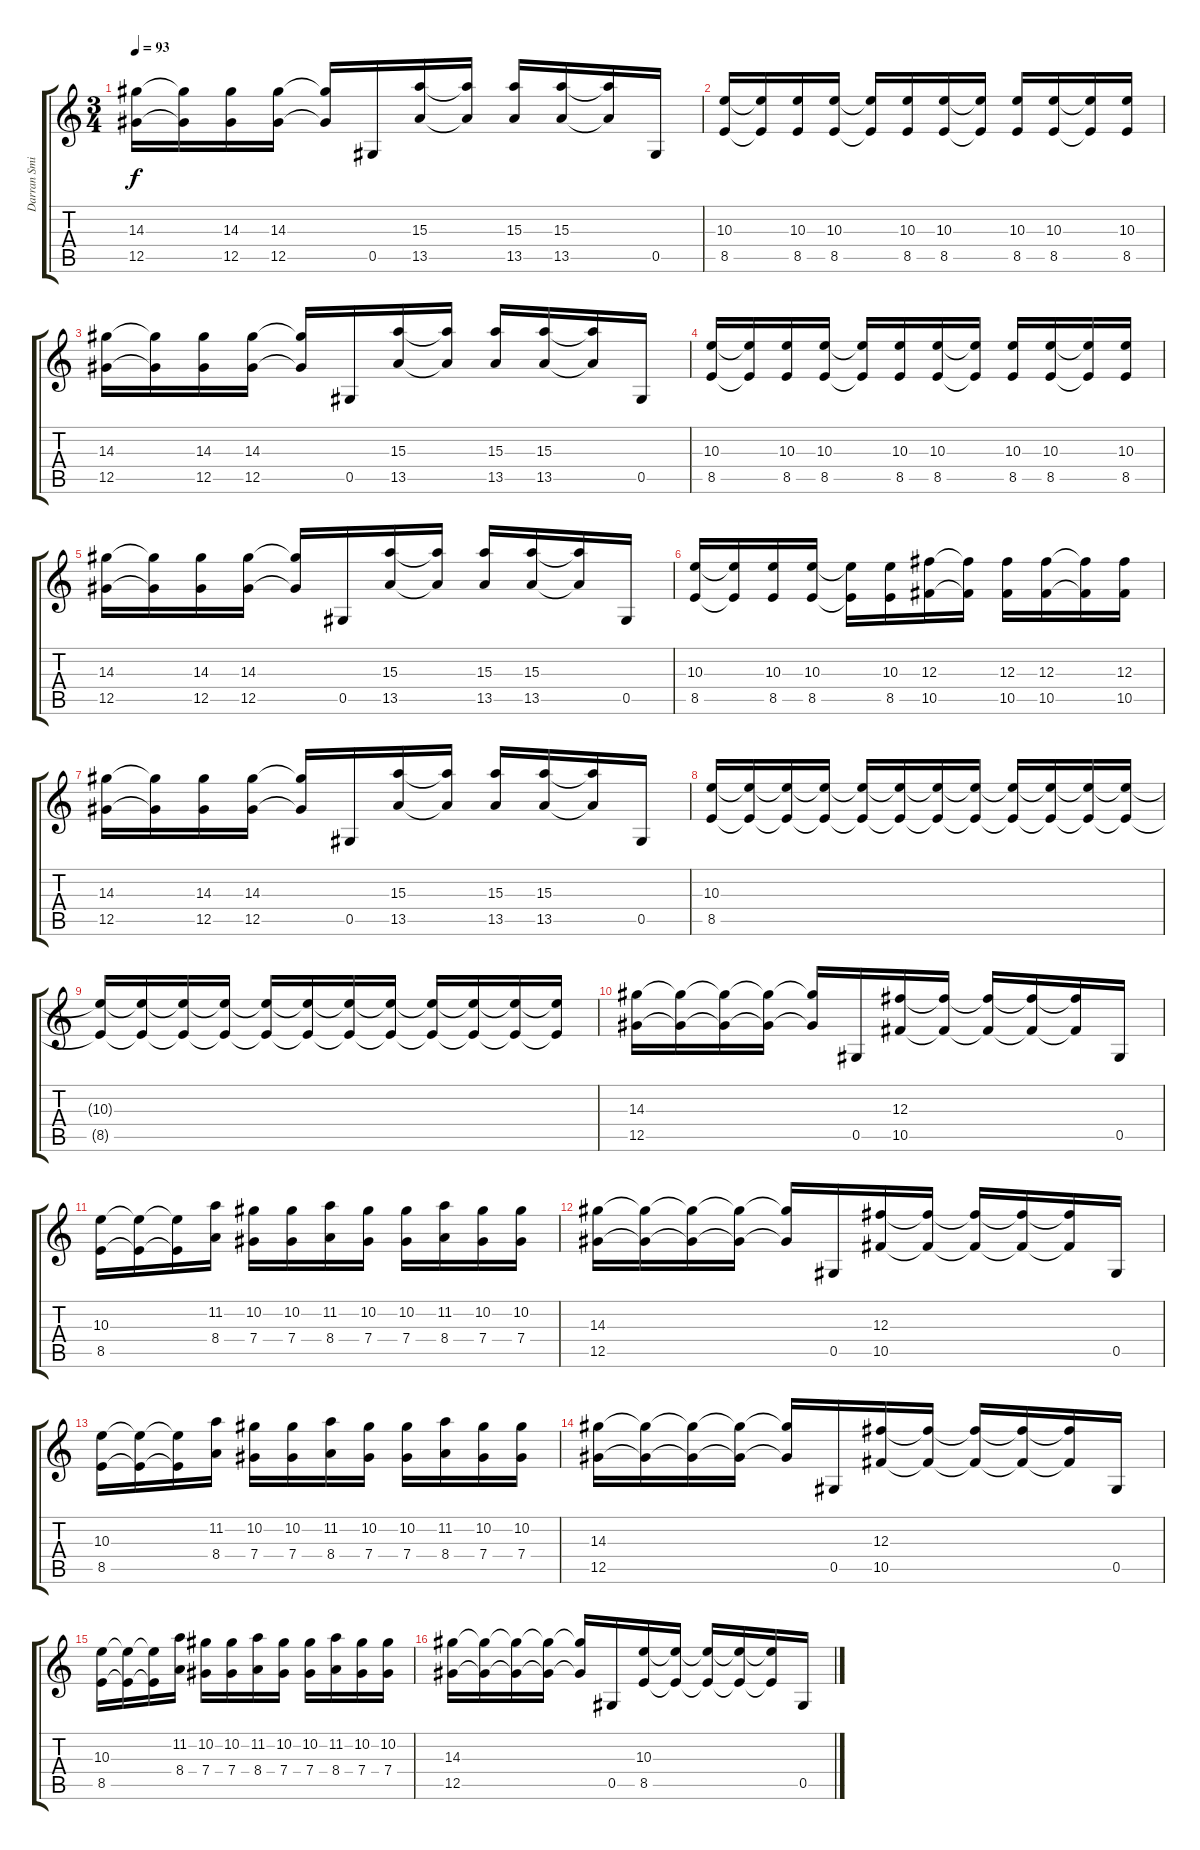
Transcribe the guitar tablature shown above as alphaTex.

\track ("Darran Smith" "Darran Smi") {instrument distortionguitar}
\staff {score tabs}
\tuning (Eb4 Bb3 Gb3 Db3 Ab2 Db2) {hide}
\ts (3 4)
\tempo 93
\clef g2
\ks c
(14.3 12.5).16{dy f} (14.3{t} 12.5{t}).16 (14.3 12.5).16 (14.3 12.5).16 (14.3{t} 12.5{t}).16 0.5.16 (15.3 13.5).16 (15.3{t} 13.5{t}).16 (15.3 13.5).16 (15.3 13.5).16 (15.3{t} 13.5{t}).16 0.5.16 |
(10.3 8.5).16 (10.3{t} 8.5{t}).16 (10.3 8.5).16 (10.3 8.5).16 (10.3{t} 8.5{t}).16 (10.3 8.5).16 (10.3 8.5).16 (10.3{t} 8.5{t}).16 (10.3 8.5).16 (10.3 8.5).16 (10.3{t} 8.5{t}).16 (10.3 8.5).16 |
(14.3 12.5).16 (14.3{t} 12.5{t}).16 (14.3 12.5).16 (14.3 12.5).16 (14.3{t} 12.5{t}).16 0.5.16 (15.3 13.5).16 (15.3{t} 13.5{t}).16 (15.3 13.5).16 (15.3 13.5).16 (15.3{t} 13.5{t}).16 0.5.16 |
(10.3 8.5).16 (10.3{t} 8.5{t}).16 (10.3 8.5).16 (10.3 8.5).16 (10.3{t} 8.5{t}).16 (10.3 8.5).16 (10.3 8.5).16 (10.3{t} 8.5{t}).16 (10.3 8.5).16 (10.3 8.5).16 (10.3{t} 8.5{t}).16 (10.3 8.5).16 |
(14.3 12.5).16 (14.3{t} 12.5{t}).16 (14.3 12.5).16 (14.3 12.5).16 (14.3{t} 12.5{t}).16 0.5.16 (15.3 13.5).16 (15.3{t} 13.5{t}).16 (15.3 13.5).16 (15.3 13.5).16 (15.3{t} 13.5{t}).16 0.5.16 |
(10.3 8.5).16 (10.3{t} 8.5{t}).16 (10.3 8.5).16 (10.3 8.5).16 (10.3{t} 8.5{t}).16 (10.3 8.5).16 (12.3 10.5).16 (12.3{t} 10.5{t}).16 (12.3 10.5).16 (12.3 10.5).16 (12.3{t} 10.5{t}).16 (12.3 10.5).16 |
(14.3 12.5).16 (14.3{t} 12.5{t}).16 (14.3 12.5).16 (14.3 12.5).16 (14.3{t} 12.5{t}).16 0.5.16 (15.3 13.5).16 (15.3{t} 13.5{t}).16 (15.3 13.5).16 (15.3 13.5).16 (15.3{t} 13.5{t}).16 0.5.16 |
(10.3 8.5).16 (10.3{t} 8.5{t}).16 (10.3{t} 8.5{t}).16 (10.3{t} 8.5{t}).16 (10.3{t} 8.5{t}).16 (10.3{t} 8.5{t}).16 (10.3{t} 8.5{t}).16 (10.3{t} 8.5{t}).16 (10.3{t} 8.5{t}).16 (10.3{t} 8.5{t}).16 (10.3{t} 8.5{t}).16 (10.3{t} 8.5{t}).16 |
(10.3{t} 8.5{t}).16 (10.3{t} 8.5{t}).16 (10.3{t} 8.5{t}).16 (10.3{t} 8.5{t}).16 (10.3{t} 8.5{t}).16 (10.3{t} 8.5{t}).16 (10.3{t} 8.5{t}).16 (10.3{t} 8.5{t}).16 (10.3{t} 8.5{t}).16 (10.3{t} 8.5{t}).16 (10.3{t} 8.5{t}).16 (10.3{t} 8.5{t}).16 |
(14.3 12.5).16 (14.3{t} 12.5{t}).16 (14.3{t} 12.5{t}).16 (14.3{t} 12.5{t}).16 (14.3{t} 12.5{t}).16 0.5.16 (12.3 10.5).16 (12.3{t} 10.5{t}).16 (12.3{t} 10.5{t}).16 (12.3{t} 10.5{t}).16 (12.3{t} 10.5{t}).16 0.5.16 |
(10.3 8.5).16 (10.3{t} 8.5{t}).16 (10.3{t} 8.5{t}).16 (11.2 8.4).16 (10.2 7.4).16 (10.2 7.4).16 (11.2 8.4).16 (10.2 7.4).16 (10.2 7.4).16 (11.2 8.4).16 (10.2 7.4).16 (10.2 7.4).16 |
(14.3 12.5).16 (14.3{t} 12.5{t}).16 (14.3{t} 12.5{t}).16 (14.3{t} 12.5{t}).16 (14.3{t} 12.5{t}).16 0.5.16 (12.3 10.5).16 (12.3{t} 10.5{t}).16 (12.3{t} 10.5{t}).16 (12.3{t} 10.5{t}).16 (12.3{t} 10.5{t}).16 0.5.16 |
(10.3 8.5).16 (10.3{t} 8.5{t}).16 (10.3{t} 8.5{t}).16 (11.2 8.4).16 (10.2 7.4).16 (10.2 7.4).16 (11.2 8.4).16 (10.2 7.4).16 (10.2 7.4).16 (11.2 8.4).16 (10.2 7.4).16 (10.2 7.4).16 |
(14.3 12.5).16 (14.3{t} 12.5{t}).16 (14.3{t} 12.5{t}).16 (14.3{t} 12.5{t}).16 (14.3{t} 12.5{t}).16 0.5.16 (12.3 10.5).16 (12.3{t} 10.5{t}).16 (12.3{t} 10.5{t}).16 (12.3{t} 10.5{t}).16 (12.3{t} 10.5{t}).16 0.5.16 |
(10.3 8.5).16 (10.3{t} 8.5{t}).16 (10.3{t} 8.5{t}).16 (11.2 8.4).16 (10.2 7.4).16 (10.2 7.4).16 (11.2 8.4).16 (10.2 7.4).16 (10.2 7.4).16 (11.2 8.4).16 (10.2 7.4).16 (10.2 7.4).16 |
(14.3 12.5).16 (14.3{t} 12.5{t}).16 (14.3{t} 12.5{t}).16 (14.3{t} 12.5{t}).16 (14.3{t} 12.5{t}).16 0.5.16 (10.3 8.5).16 (10.3{t} 8.5{t}).16 (10.3{t} 8.5{t}).16 (10.3{t} 8.5{t}).16 (10.3{t} 8.5{t}).16 0.5.16
